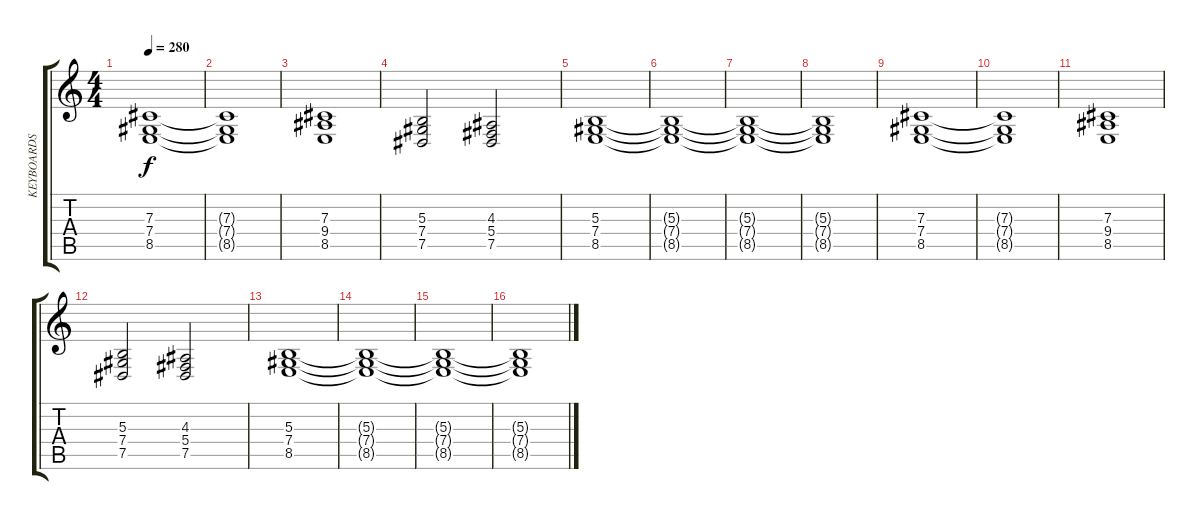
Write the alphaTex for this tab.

\track ("KEYBOARDS" "KEYBOARDS") {instrument synthstrings1 bank 1}
\staff {score tabs}
\tuning (Eb4 Bb3 Gb3 Db3 Ab2 Eb2) {hide}
\ts (4 4)
\tempo 280
\clef g2
\ks c
(7.3 7.4 8.5).1{dy f} |
(7.3{t} 7.4{t} 8.5{t}).1 |
(7.3 9.4 8.5).1 |
(5.3 7.4 7.5).2 (4.3 5.4 7.5).2 |
(5.3 7.4 8.5).1 |
(5.3{t} 7.4{t} 8.5{t}).1 |
(5.3{t} 7.4{t} 8.5{t}).1 |
(5.3{t} 7.4{t} 8.5{t}).1 |
(7.3 7.4 8.5).1 |
(7.3{t} 7.4{t} 8.5{t}).1 |
(7.3 9.4 8.5).1 |
(5.3 7.4 7.5).2 (4.3 5.4 7.5).2 |
(5.3 7.4 8.5).1 |
(5.3{t} 7.4{t} 8.5{t}).1 |
(5.3{t} 7.4{t} 8.5{t}).1 |
(5.3{t} 7.4{t} 8.5{t}).1
